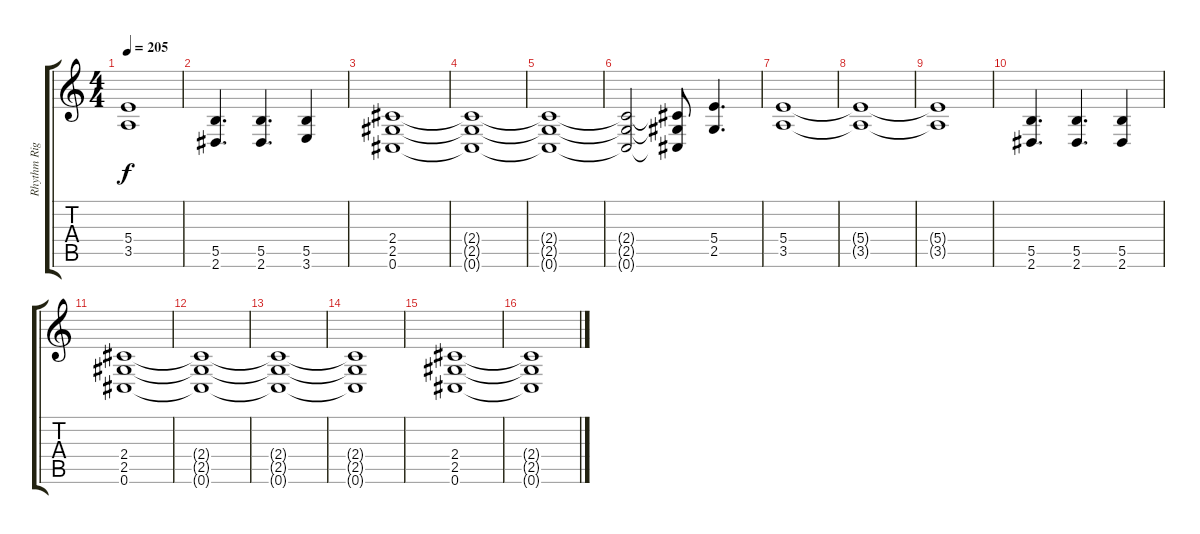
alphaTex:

\track ("Rhythm Right" "Rhythm Rig") {instrument distortionguitar}
\staff {score tabs}
\tuning (Db4 Ab3 E3 B2 Gb2 Db2) {hide}
\ts (4 4)
\tempo 205
\clef g2
\ks c
(5.4{t} 3.5{t}).1{dy f} |
(5.5 2.6).4{d} (5.5 2.6).4{d} (5.5 3.6).4 |
(2.4 2.5 0.6).1{volume 12 instrument overdrivenguitar} |
(2.4{t} 2.5{t} 0.6{t}).1 |
(2.4{t} 2.5{t} 0.6{t}).1 |
(2.4{t} 2.5{t} 0.6{t}).2 (2.4{t} 2.5{t} 0.6{t}).8 (5.4 2.5).4{d} |
(5.4 3.5).1 |
(5.4{t} 3.5{t}).1 |
(5.4{t} 3.5{t}).1 |
(5.5 2.6).4{d} (5.5 2.6).4{d} (5.5 2.6).4 |
(2.4 2.5 0.6).1 |
(2.4{t} 2.5{t} 0.6{t}).1 |
(2.4{t} 2.5{t} 0.6{t}).1 |
(2.4{t} 2.5{t} 0.6{t}).1 |
(2.4 2.5 0.6).1 |
(2.4{t} 2.5{t} 0.6{t}).1
